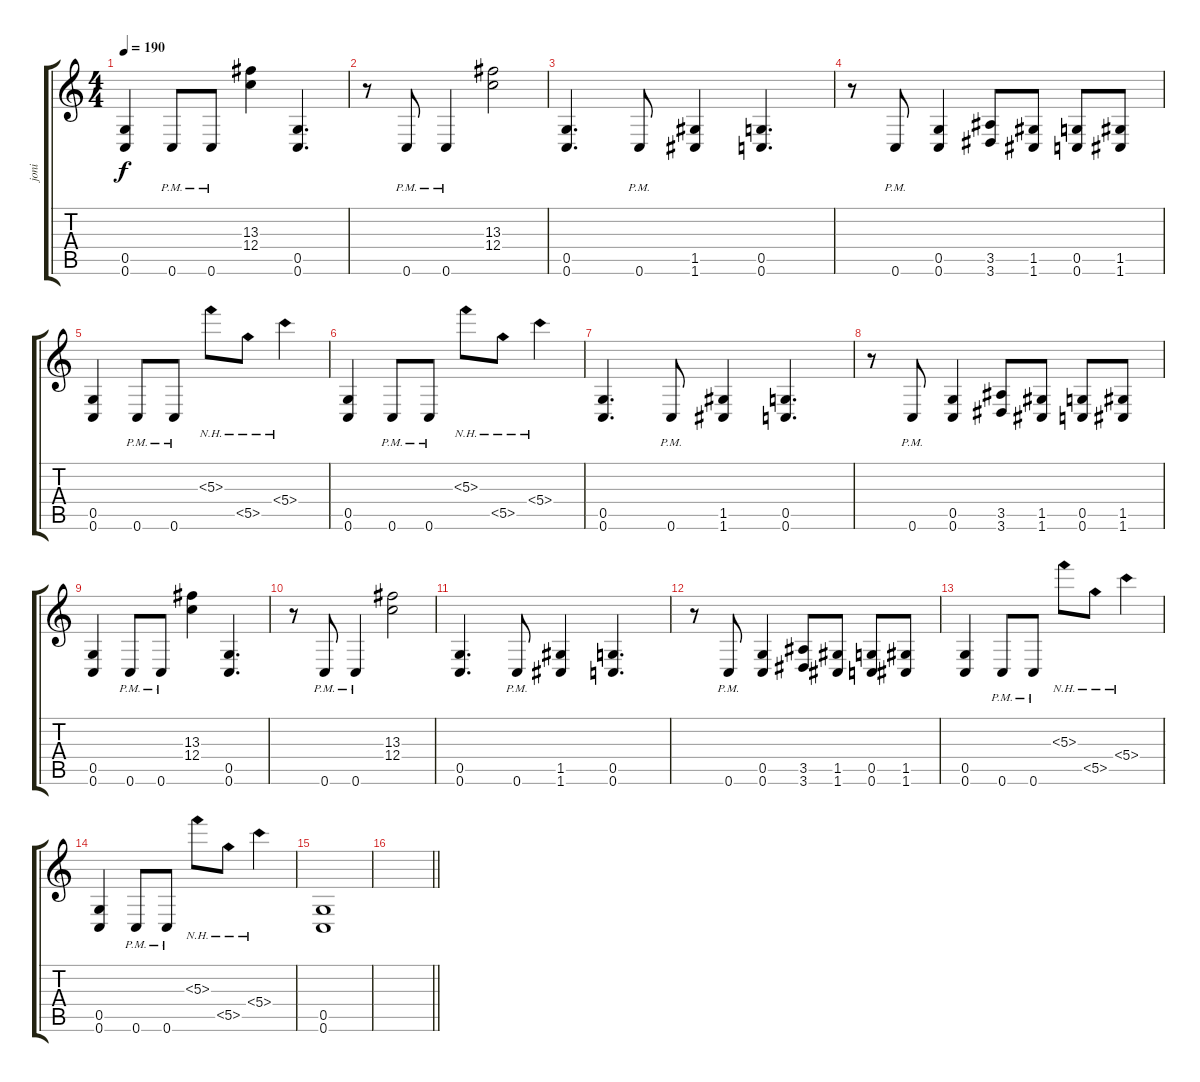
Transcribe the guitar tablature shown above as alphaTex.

\track ("joni" "joni") {instrument distortionguitar}
\staff {score tabs}
\tuning (D4 A3 F3 C3 G2 C2) {hide}
\ts (4 4)
\tempo 190
\clef g2
\ks c
(0.5 0.6).4{dy f} 0.6{pm}.8 0.6{pm}.8 (13.3 12.4).4 (0.5 0.6).4{d} |
r.8 0.6{pm}.8 0.6{pm}.4 (13.3 12.4).2 |
(0.5 0.6).4{d} 0.6{pm}.8 (1.5 1.6).4 (0.5 0.6).4{d} |
r.8 0.6{pm}.8 (0.5 0.6).4 (3.5 3.6).8 (1.5 1.6).8 (0.5 0.6).8 (1.5 1.6).8 |
(0.5 0.6).4 0.6{pm}.8 0.6{pm}.8 5.3{nh}.8 5.5{nh}.8 5.4{nh}.4 |
(0.5 0.6).4 0.6{pm}.8 0.6{pm}.8 5.3{nh}.8 5.5{nh}.8 5.4{nh}.4 |
(0.5 0.6).4{d} 0.6{pm}.8 (1.5 1.6).4 (0.5 0.6).4{d} |
r.8 0.6{pm}.8 (0.5 0.6).4 (3.5 3.6).8 (1.5 1.6).8 (0.5 0.6).8 (1.5 1.6).8 |
(0.5 0.6).4 0.6{pm}.8 0.6{pm}.8 (13.3 12.4).4 (0.5 0.6).4{d} |
r.8 0.6{pm}.8 0.6{pm}.4 (13.3 12.4).2 |
(0.5 0.6).4{d} 0.6{pm}.8 (1.5 1.6).4 (0.5 0.6).4{d} |
r.8 0.6{pm}.8 (0.5 0.6).4 (3.5 3.6).8 (1.5 1.6).8 (0.5 0.6).8 (1.5 1.6).8 |
(0.5 0.6).4 0.6{pm}.8 0.6{pm}.8 5.3{nh}.8 5.5{nh}.8 5.4{nh}.4 |
(0.5 0.6).4 0.6{pm}.8 0.6{pm}.8 5.3{nh}.8 5.5{nh}.8 5.4{nh}.4 |
(0.5 0.6).1 |
\barLineRight lightlight
